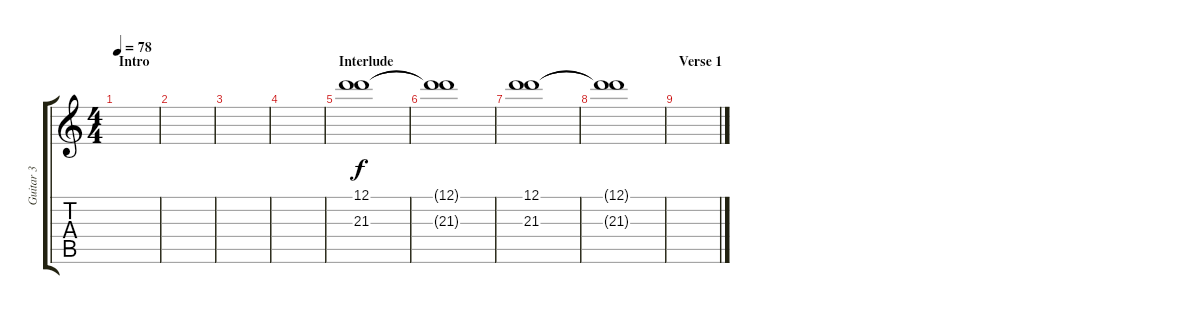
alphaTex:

\track ("Guitar 3" "Guitar 3") {instrument overdrivenguitar}
\staff {score tabs}
\tuning (D4 A3 F3 C3 G2 D2) {hide}
\ts (4 4)
\section ("" "Intro")
\tempo 78
\clef g2
\ks c
|
|
|
|
\section ("" "Interlude")
(12.1 21.3).1 |
(12.1{t} 21.3{t}).1 |
(12.1 21.3).1 |
(12.1{t} 21.3{t}).1 |
\section ("" "Verse 1")
